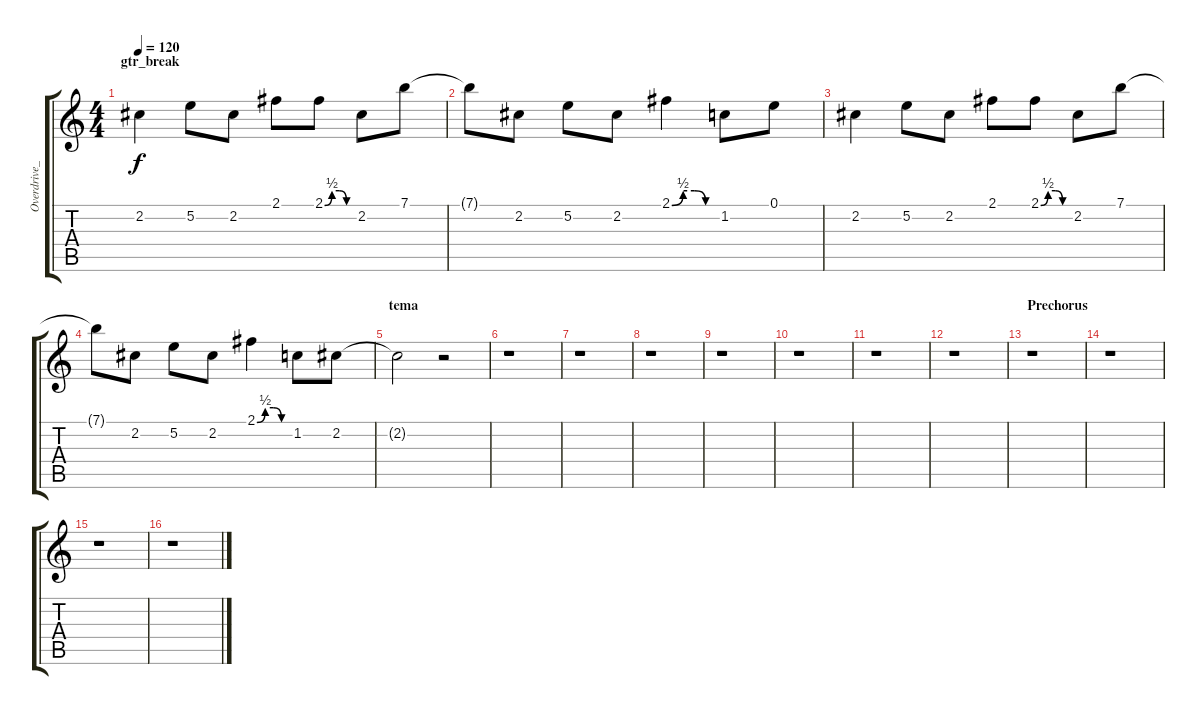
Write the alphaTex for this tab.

\track ("Overdrive_guitar" "Overdrive_") {instrument overdrivenguitar}
\staff {score tabs}
\tuning (E4 B3 G3 D3 A2 E2) {hide}
\ts (4 4)
\section ("" "gtr_break")
\tempo 120
\clef g2
\ks c
2.2.4{dy f} 5.2.8 2.2.8 2.1.8 2.1{be (custom 0 0 15 2 30 2 45 0 60 0)}.8 2.2.8 7.1.8 |
7.1{t}.8 2.2.8 5.2.8 2.2.8 2.1{be (custom 0 0 15 2 30 2 45 0 60 0)}.4 1.2.8 0.1.8 |
2.2.4 5.2.8 2.2.8 2.1.8 2.1{be (custom 0 0 15 2 30 2 45 0 60 0)}.8 2.2.8 7.1.8 |
7.1{t}.8 2.2.8 5.2.8 2.2.8 2.1{be (custom 0 0 15 2 30 2 45 0 60 0)}.4 1.2.8 2.2.8 |
\section ("" "tema")
2.2{t}.2 r.2 |
r.1 |
r.1 |
r.1 |
r.1 |
r.1 |
r.1 |
r.1 |
\section ("" "Prechorus")
r.1 |
r.1 |
r.1 |
r.1
